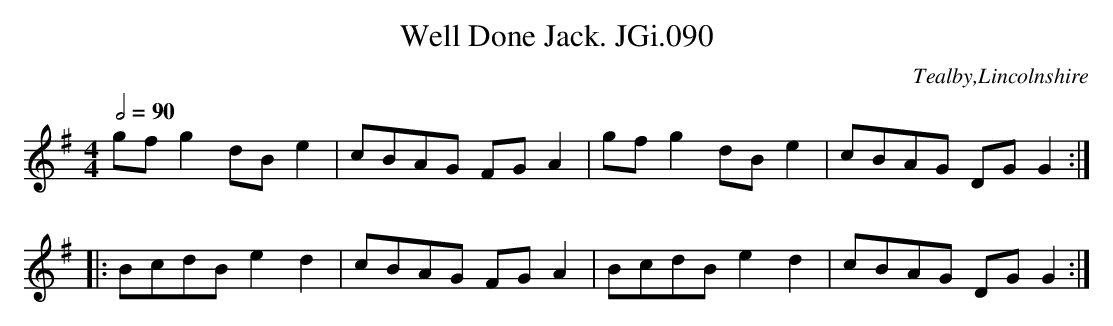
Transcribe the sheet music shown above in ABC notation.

X:1
T:Well Done Jack. JGi.090
L:1/8
M:4/4
O:Tealby,Lincolnshire
Q:1/2=90
K:G
gf g2dBe2|cBAG FG A2|gf g2dBe2|cBAG DGG2:|
|:BcdBe2d2|cBAG FGA2|BcdBe2d2|cBAG DGG2:|
